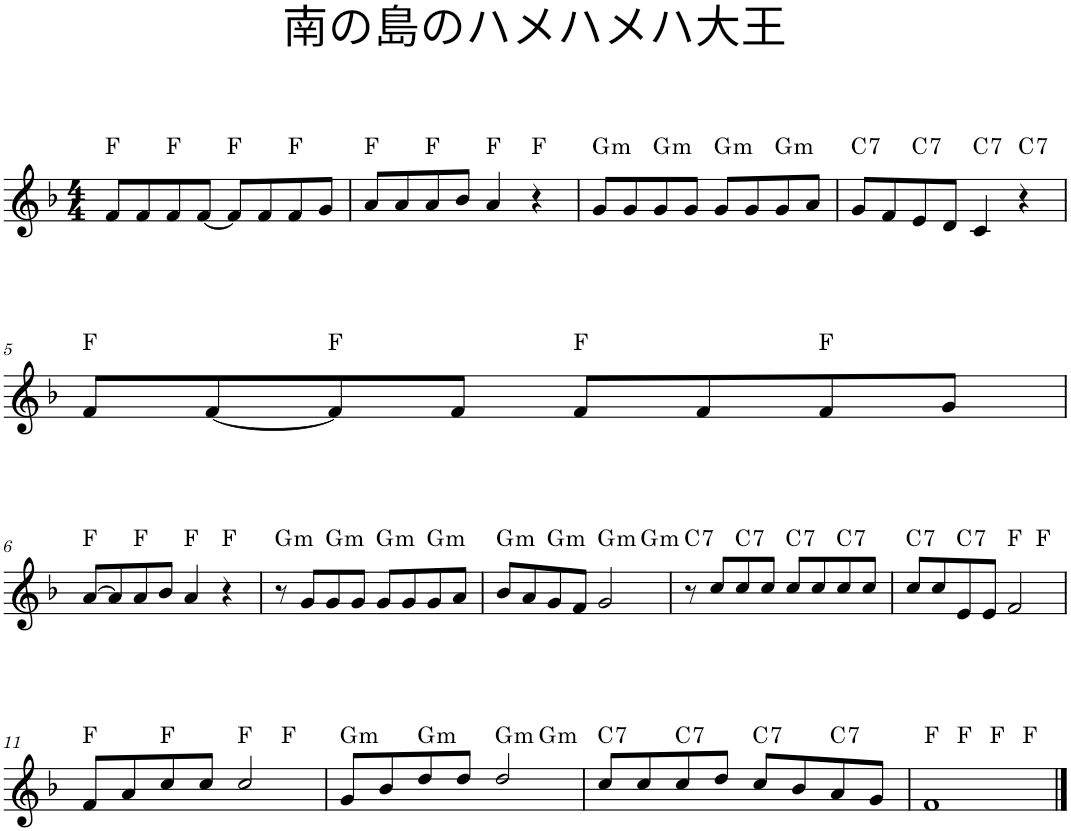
**kern	**harte
*part1	*part1
*staff1	*
*I"Piano	*
*I'Pno.	*
*clefG2	*
*k[b-]	*
*M4/4	*
=1	=1
8f/L	F:maj
8f/	.
8f/	F:maj
[<8f/J	.
8f/L]	F:maj
8f/	.
8f/	F:maj
8g/J	.
=2	=2
8a/L	F:maj
8a/	.
8a/	F:maj
8b-/J	.
4a/	F:maj
4r	F:maj
=3	=3
!	!LO:H:kt=m
8g/L	G:min
8g/	.
!	!LO:H:kt=m
8g/	G:min
8g/J	.
!	!LO:H:kt=m
8g/L	G:min
8g/	.
!	!LO:H:kt=m
8g/	G:min
8a/J	.
=4	=4
!	!LO:H:kt=7
8g/L	C:7
8f/	.
!	!LO:H:kt=7
8e/	C:7
8d/J	.
!	!LO:H:kt=7
4c/	C:7
!	!LO:H:kt=7
4r	C:7
!!LO:LB:g=z
=5	=5
8f/L	F:maj
[<8f/	.
8f/]	F:maj
8f/J	.
8f/L	F:maj
8f/	.
8f/	F:maj
8g/J	.
!!LO:LB:g=z
=6	=6
[>8a/L	F:maj
8a/]	.
8a/	F:maj
8b-/J	.
4a/	F:maj
4r	F:maj
=7	=7
!	!LO:H:kt=m
8r	G:min
8g/L	.
!	!LO:H:kt=m
8g/	G:min
8g/J	.
!	!LO:H:kt=m
8g/L	G:min
8g/	.
!	!LO:H:kt=m
8g/	G:min
8a/J	.
=8	=8
!	!LO:H:kt=m
*^	*
8b-/L	2.ryy	G:min
8a/	.	.
!	!	!LO:H:kt=m
8g/	.	G:min
8f/J	.	.
!	!	!LO:H:kt=m
2g/	.	G:min
!	!	!LO:H:kt=m
.	4ryy	G:min
=9	=9	=9
!	!	!LO:H:kt=7
*v	*v	*
8r	C:7
8cc/L	.
!	!LO:H:kt=7
8cc/	C:7
8cc/J	.
!	!LO:H:kt=7
8cc/L	C:7
8cc/	.
!	!LO:H:kt=7
8cc/	C:7
8cc/J	.
=10	=10
!	!LO:H:kt=7
*^	*
8cc/L	2.ryy	C:7
8cc/	.	.
!	!	!LO:H:kt=7
8e/	.	C:7
8e/J	.	.
2f/	.	F:maj
.	4ryy	F:maj
!!LO:LB:g=z	!!
=11	=11	=11
8f/L	2.ryy	F:maj
8a/	.	.
8cc/	.	F:maj
8cc/J	.	.
2cc/	.	F:maj
.	4ryy	F:maj
=12	=12	=12
!	!	!LO:H:kt=m
8g/L	2.ryy	G:min
8b-/	.	.
!	!	!LO:H:kt=m
8dd/	.	G:min
8dd/J	.	.
!	!	!LO:H:kt=m
2dd/	.	G:min
!	!	!LO:H:kt=m
.	4ryy	G:min
=13	=13	=13
!	!	!LO:H:kt=7
*v	*v	*
8cc/L	C:7
8cc/	.
!	!LO:H:kt=7
8cc/	C:7
8dd/J	.
!	!LO:H:kt=7
8cc/L	C:7
8b-/	.
!	!LO:H:kt=7
8a/	C:7
8g/J	.
=14	=14
*^	*
*	*^	*
*	*	*^	*
1f	4ryy	2ryy	2.ryy	F:maj
.	2.ryy	.	.	F:maj
.	.	2ryy	.	F:maj
.	.	.	4ryy	F:maj
*v	*v	*v	*v	*
==	==
*-	*-
